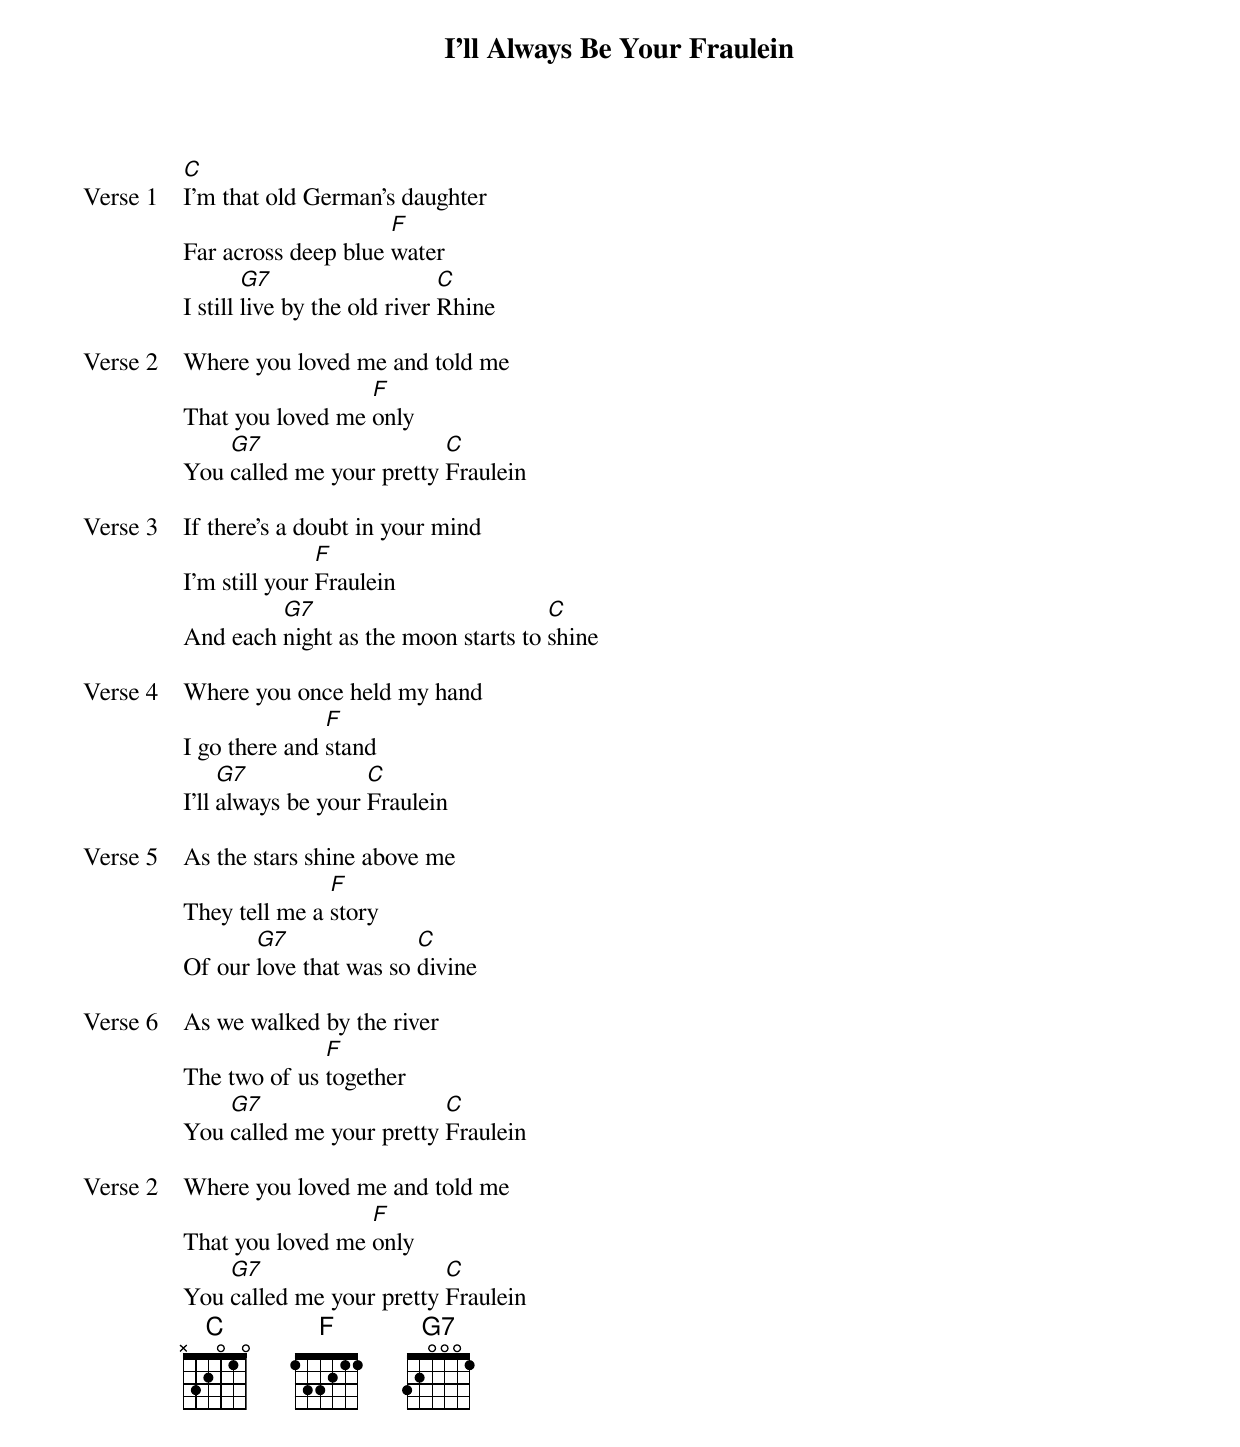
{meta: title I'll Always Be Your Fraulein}
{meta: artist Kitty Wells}
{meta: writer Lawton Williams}

{start_of_verse: Verse 1}
[C]I'm that old German's daughter
Far across deep blue [F]water
I still [G7]live by the old river [C]Rhine
{end_of_verse}

{start_of_verse: Verse 2}
Where you loved me and told me
That you loved me [F]only
You [G7]called me your pretty [C]Fraulein
{end_of_verse}

{start_of_verse: Verse 3}
If there's a doubt in your mind
I'm still your [F]Fraulein
And each [G7]night as the moon starts to [C]shine
{end_of_verse}

{start_of_verse: Verse 4}
Where you once held my hand
I go there and [F]stand
I'll [G7]always be your [C]Fraulein
{end_of_verse}

{start_of_verse: Verse 5}
As the stars shine above me
They tell me a [F]story
Of our [G7]love that was so [C]divine
{end_of_verse}

{start_of_verse: Verse 6}
As we walked by the river
The two of us [F]together
You [G7]called me your pretty [C]Fraulein
{end_of_verse}

{start_of_verse: Verse 2}
Where you loved me and told me
That you loved me [F]only
You [G7]called me your pretty [C]Fraulein
{end_of_verse}
